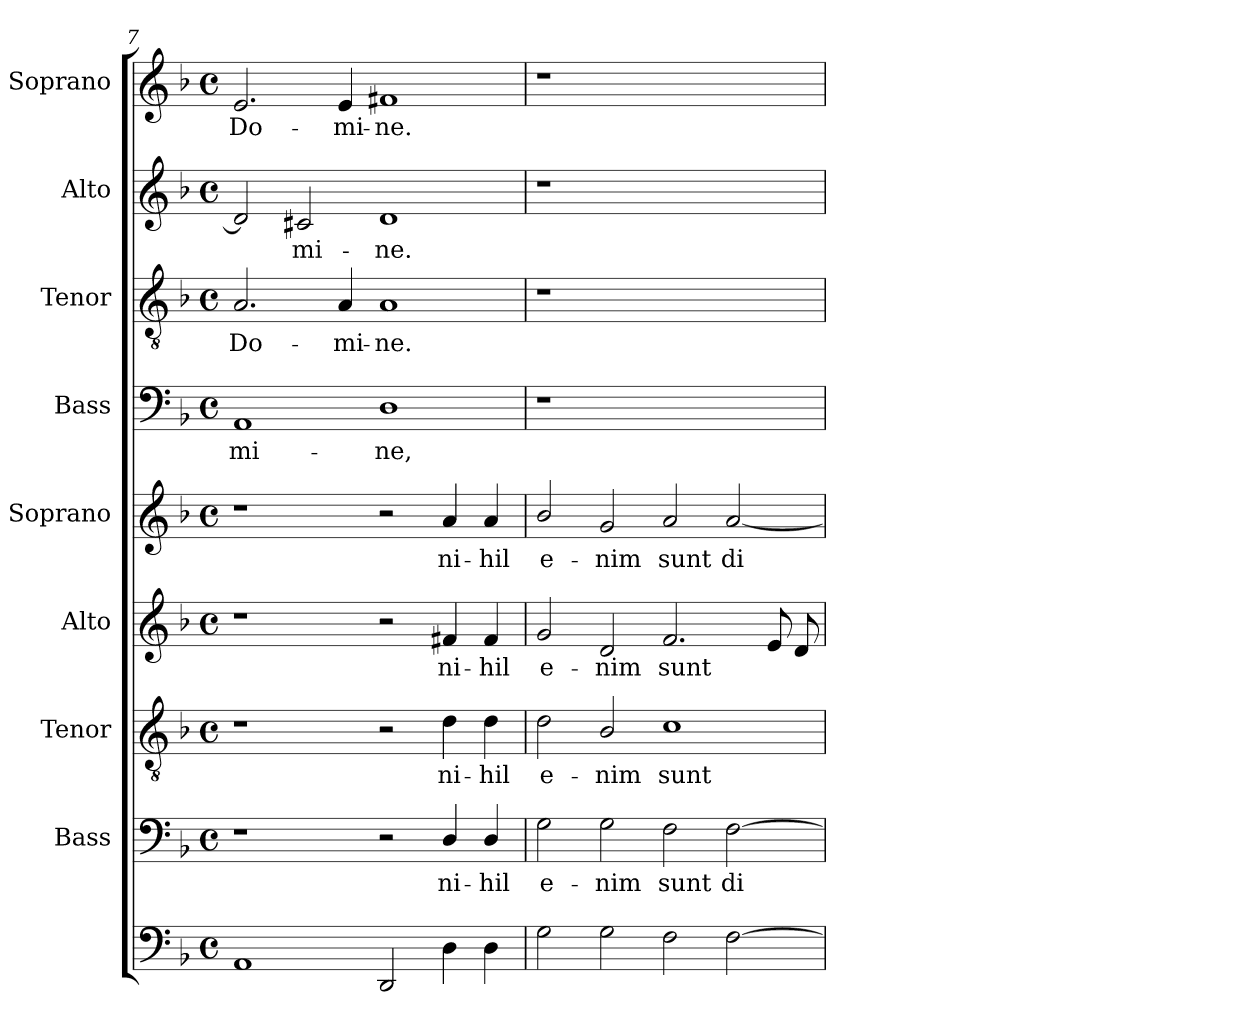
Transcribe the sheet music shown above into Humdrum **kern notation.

**kern	**kern	**text	**kern	**text	**kern	**text	**kern	**text	**kern	**text	**kern	**text	**kern	**text	**kern	**text
*part9	*part8	*part8	*part7	*part7	*part6	*part6	*part5	*part5	*part4	*part4	*part3	*part3	*part2	*part2	*part1	*part1
*staff9	*staff8	*staff8	*staff7	*staff7	*staff6	*staff6	*staff5	*staff5	*staff4	*staff4	*staff3	*staff3	*staff2	*staff2	*staff1	*staff1
*I""Violón y contrabajo"	*I"Bass	*	*I"Tenor	*	*I"Alto	*	*I"Soprano	*	*I"Bass	*	*I"Tenor	*	*I"Alto	*	*I"Soprano	*
*I'Cont.	*I'B.	*	*I'T.	*	*I'A.	*	*I'S.	*	*I'B.	*	*I'T.	*	*I'A.	*	*I'S.	*
!!LO:PB:g=z
*clefF4	*clefF4	*	*clefGv2	*	*clefG2	*	*clefG2	*	*clefF4	*	*clefGv2	*	*clefG2	*	*clefG2	*
*	*	*	*ITrd7c12	*	*	*	*	*	*	*	*ITrd7c12	*	*	*	*	*
*k[b-]	*k[b-]	*	*k[b-]	*	*k[b-]	*	*k[b-]	*	*k[b-]	*	*k[b-]	*	*k[b-]	*	*k[b-]	*
*F:	*F:	*	*F:	*	*F:	*	*F:	*	*F:	*	*F:	*	*F:	*	*F:	*
*M4/4	*M4/4	*	*M4/4	*	*M4/4	*	*M4/4	*	*M4/4	*	*M4/4	*	*M4/4	*	*M4/4	*
*met(c)	*met(c)	*	*met(c)	*	*met(c)	*	*met(c)	*	*met(c)	*	*met(c)	*	*met(c)	*	*met(c)	*
=7	=7	=7	=7	=7	=7	=7	=7	=7	=7	=7	=7	=7	=7	=7	=7	=7
!	!	!	!	!	!	!	!	!	!	!LO:LY:b:color=#000000	!	!	!	!	!	!
!	!	!	!	!	!	!	!	!	!	!	!	!LO:LY:b:color=#000000	!	!	!	!
!	!	!	!	!	!	!	!	!	!	!	!	!	!	!	!	!LO:LY:b:color=#000000
1AAi	1r	.	1r	.	1r	.	1r	.	1AAi	-mi-	2.AAi/	Do-	2di/]	.	2.ei/	Do-
!	!	!	!	!	!	!	!	!	!	!	!	!	!	!LO:LY:b:color=#000000	!	!
.	.	.	.	.	.	.	.	.	.	.	.	.	2c#Xi/	-mi-	.	.
!	!	!	!	!	!	!	!	!	!	!	!	!LO:LY:b:color=#000000	!	!	!	!
!	!	!	!	!	!	!	!	!	!	!	!	!	!	!	!	!LO:LY:b:color=#000000
.	.	.	.	.	.	.	.	.	.	.	4AAi/	-mi-	.	.	4ei/	-mi-
!	!	!	!	!	!	!	!	!	!	!LO:LY:b:color=#000000	!	!	!	!	!	!
!	!	!	!	!	!	!	!	!	!	!	!	!LO:LY:b:color=#000000	!	!	!	!
!	!	!	!	!	!	!	!	!	!	!	!	!	!	!LO:LY:b:color=#000000	!	!
!	!	!	!	!	!	!	!	!	!	!	!	!	!	!	!	!LO:LY:b:color=#000000
2DDi/	2r	.	2r	.	2r	.	2r	.	1Di	-ne,	1AAi	-ne.	1di	-ne.	1f#Xi	-ne.
!	!	!LO:LY:b:color=#000000	!	!	!	!	!	!	!	!	!	!	!	!	!	!
!	!	!	!	!LO:LY:b:color=#000000	!	!	!	!	!	!	!	!	!	!	!	!
!	!	!	!	!	!	!LO:LY:b:color=#000000	!	!	!	!	!	!	!	!	!	!
!	!	!	!	!	!	!	!	!LO:LY:b:color=#000000	!	!	!	!	!	!	!	!
4Di\	4Di/	ni-	4Di\	ni-	4f#Xi/	ni-	4ai/	ni-	.	.	.	.	.	.	.	.
!	!	!LO:LY:b:color=#000000	!	!	!	!	!	!	!	!	!	!	!	!	!	!
!	!	!	!	!LO:LY:b:color=#000000	!	!	!	!	!	!	!	!	!	!	!	!
!	!	!	!	!	!	!LO:LY:b:color=#000000	!	!	!	!	!	!	!	!	!	!
!	!	!	!	!	!	!	!	!LO:LY:b:color=#000000	!	!	!	!	!	!	!	!
4Di\	4Di/	-hil	4Di\	-hil	4f#i/	-hil	4ai/	-hil	.	.	.	.	.	.	.	.
=8	=8	=8	=8	=8	=8	=8	=8	=8	=8	=8	=8	=8	=8	=8	=8	=8
!	!	!LO:LY:b:color=#000000	!	!	!	!	!	!	!	!	!	!	!	!	!	!
!	!	!	!	!LO:LY:b:color=#000000	!	!	!	!	!	!	!	!	!	!	!	!
!	!	!	!	!	!	!LO:LY:b:color=#000000	!	!	!	!	!	!	!	!	!	!
!	!	!	!	!	!	!	!	!LO:LY:b:color=#000000	!LO:N:vis=1	!	!LO:N:vis=1	!	!LO:N:vis=1	!	!LO:N:vis=1	!
2Gi\	2Gi\	e-	2Di\	e-	2gi/	e-	2b-i/	e-	1r	.	1r	.	1r	.	1r	.
!	!	!LO:LY:b:color=#000000	!	!	!	!	!	!	!	!	!	!	!	!	!	!
!	!	!	!	!LO:LY:b:color=#000000	!	!	!	!	!	!	!	!	!	!	!	!
!	!	!	!	!	!	!LO:LY:b:color=#000000	!	!	!	!	!	!	!	!	!	!
!	!	!	!	!	!	!	!	!LO:LY:b:color=#000000	!	!	!	!	!	!	!	!
2Gi\	2Gi\	-nim	2BB-i/	-nim	2di/	-nim	2gi/	-nim	.	.	.	.	.	.	.	.
!	!	!LO:LY:b:color=#000000	!	!	!	!	!	!	!	!	!	!	!	!	!	!
!	!	!	!	!LO:LY:b:color=#000000	!	!	!	!	!	!	!	!	!	!	!	!
!	!	!	!	!	!	!LO:LY:b:color=#000000	!	!	!	!	!	!	!	!	!	!
!	!	!	!	!	!	!	!	!LO:LY:b:color=#000000	!	!	!	!	!	!	!	!
2Fi\	2Fi\	sunt	1Ci	sunt	2.fi/	sunt	2ai/	sunt	1ryy	.	1ryy	.	1ryy	.	1ryy	.
!	!	!LO:LY:b:color=#000000	!	!	!	!	!	!	!	!	!	!	!	!	!	!
!	!	!	!	!	!	!	!	!LO:LY:b:color=#000000	!	!	!	!	!	!	!	!
[2Fi\	[2Fi\	di-	.	.	.	.	[2ai/	di-	.	.	.	.	.	.	.	.
.	.	.	.	.	8ei/	.	.	.	.	.	.	.	.	.	.	.
.	.	.	.	.	8di/	.	.	.	.	.	.	.	.	.	.	.
=	=	=	=	=	=	=	=	=	=	=	=	=	=	=	=	=
*-	*-	*-	*-	*-	*-	*-	*-	*-	*-	*-	*-	*-	*-	*-	*-	*-
